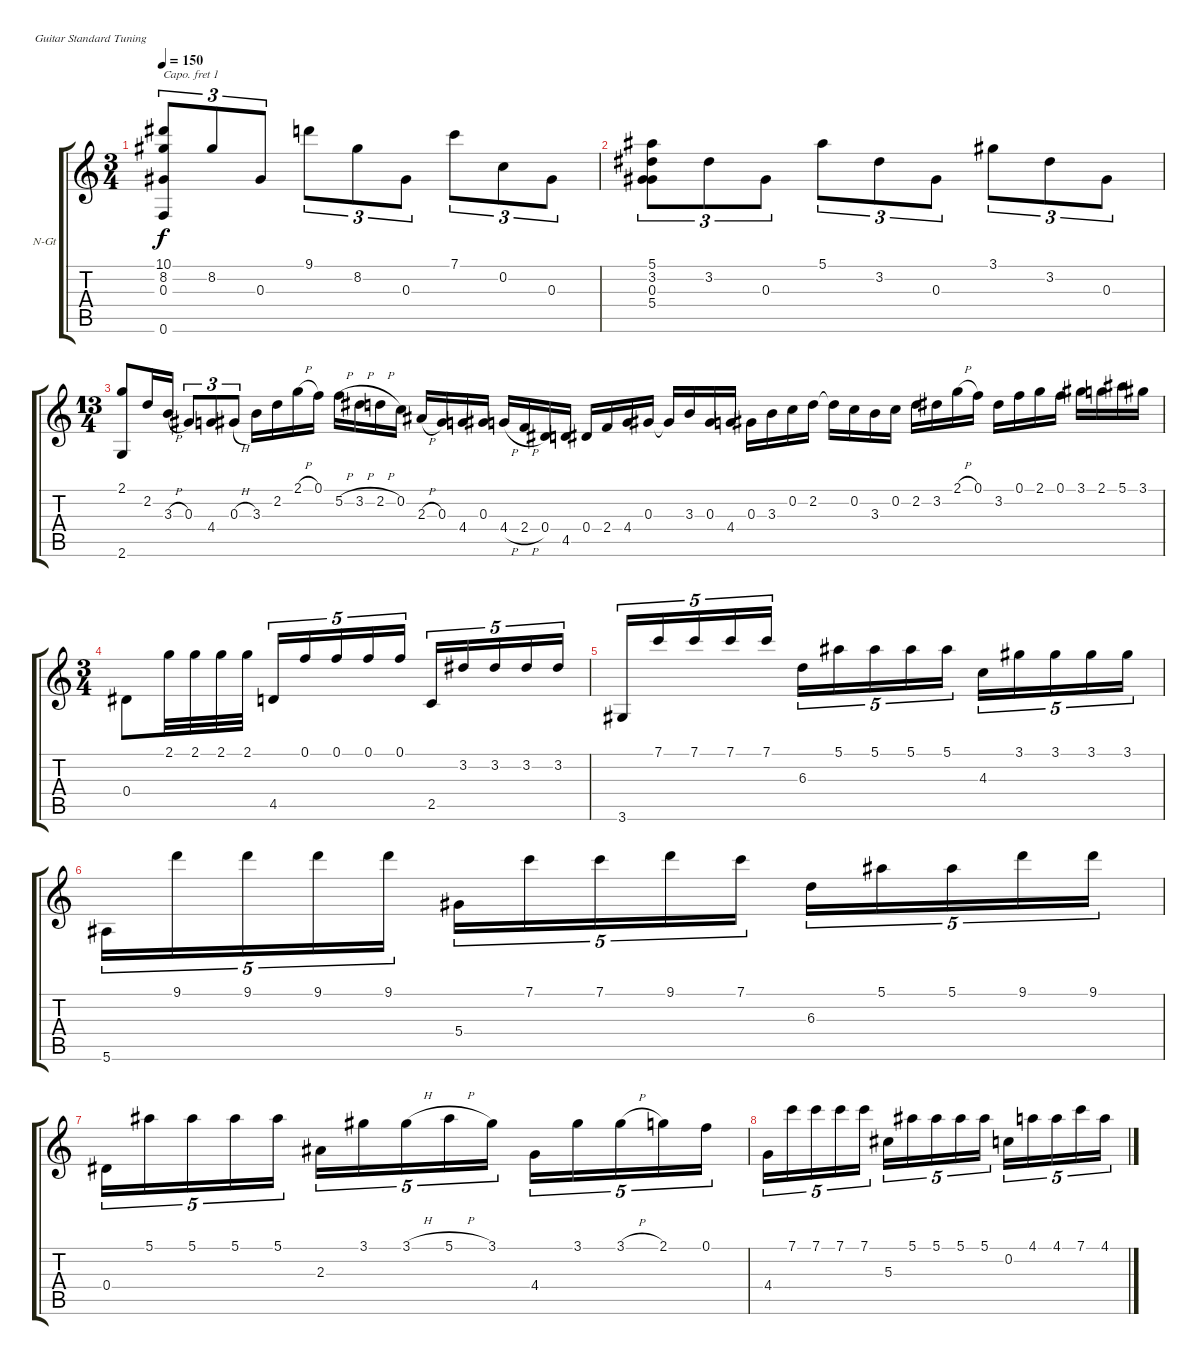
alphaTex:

\bracketExtendMode groupsimilarinstruments
\firstSystemTrackNameOrientation horizontal
\otherSystemsTrackNameOrientation horizontal
\track ("Tarantas" "N-Gt") {instrument acousticguitarnylon}
\staff {score tabs}
\capo 1
\tuning (E4 B3 G3 D3 A2 E2)
\ts (3 4)
\tempo 150
\clef g2
\ks c
(10.1 8.2 0.3 0.6).8{tu (3 2) dy f} 8.2.8{tu (3 2)} 0.3.8{tu (3 2)} 9.1.8{tu (3 2)} 8.2.8{tu (3 2)} 0.3.8{tu (3 2)} 7.1.8{tu (3 2)} 0.2.8{tu (3 2)} 0.3.8{tu (3 2)} |
(5.1 3.2 0.3 5.4).8{tu (3 2)} 3.2.8{tu (3 2)} 0.3.8{tu (3 2)} 5.1.8{tu (3 2)} 3.2.8{tu (3 2)} 0.3.8{tu (3 2)} 3.1.8{tu (3 2)} 3.2.8{tu (3 2)} 0.3.8{tu (3 2)} |
\ts (13 4)
(2.1 2.6).8 2.2.16 3.3{h}.16 0.3.8{tu (3 2)} 4.4.8{tu (3 2)} 0.3{h}.8{tu (3 2)} 3.3.16 2.2.16 2.1{h}.16 0.1.16 5.2{h}.16 3.2{h}.16 2.2{h}.16 0.2.16 2.3{h}.16 0.3.16 4.4.16 0.3.16 4.4{h}.16 2.4{h}.16 0.4.16 4.5.16 0.4.16 2.4.16 4.4.16 0.3.16 0.3{t}.16 3.3.16 0.3.16 4.4.16 0.3.16 3.3.16 0.2.16 2.2.16 2.2{t}.16 0.2.16 3.3.16 0.2.16 2.2.16 3.2.16 2.1{h}.16 0.1.16 3.2.16 0.1.16 2.1.16 0.1.16 3.1.16 2.1.16 5.1.16 3.1.16 |
\ts (3 4)
0.4.8 2.1.32 2.1.32 2.1.32 2.1.32 4.5.16{tu (5 4)} 0.1.16{tu (5 4)} 0.1.16{tu (5 4)} 0.1.16{tu (5 4)} 0.1.16{tu (5 4)} 2.5.16{tu (5 4)} 3.2.16{tu (5 4)} 3.2.16{tu (5 4)} 3.2.16{tu (5 4)} 3.2.16{tu (5 4)} |
3.6.16{tu (5 4)} 7.1.16{tu (5 4)} 7.1.16{tu (5 4)} 7.1.16{tu (5 4)} 7.1.16{tu (5 4)} 6.3.16{tu (5 4)} 5.1.16{tu (5 4)} 5.1.16{tu (5 4)} 5.1.16{tu (5 4)} 5.1.16{tu (5 4)} 4.3.16{tu (5 4)} 3.1.16{tu (5 4)} 3.1.16{tu (5 4)} 3.1.16{tu (5 4)} 3.1.16{tu (5 4)} |
5.6.16{tu (5 4)} 9.1.16{tu (5 4)} 9.1.16{tu (5 4)} 9.1.16{tu (5 4)} 9.1.16{tu (5 4)} 5.4.16{tu (5 4)} 7.1.16{tu (5 4)} 7.1.16{tu (5 4)} 9.1.16{tu (5 4)} 7.1.16{tu (5 4)} 6.3.16{tu (5 4)} 5.1.16{tu (5 4)} 5.1.16{tu (5 4)} 9.1.16{tu (5 4)} 9.1.16{tu (5 4)} |
0.4.16{tu (5 4)} 5.1.16{tu (5 4)} 5.1.16{tu (5 4)} 5.1.16{tu (5 4)} 5.1.16{tu (5 4)} 2.3.16{tu (5 4)} 3.1.16{tu (5 4)} 3.1{h}.16{tu (5 4)} 5.1{h}.16{tu (5 4)} 3.1.16{tu (5 4)} 4.4.16{tu (5 4)} 3.1.16{tu (5 4)} 3.1{h}.16{tu (5 4)} 2.1.16{tu (5 4)} 0.1.16{tu (5 4)} |
4.4.16{tu (5 4)} 7.1.16{tu (5 4)} 7.1.16{tu (5 4)} 7.1.16{tu (5 4)} 7.1.16{tu (5 4)} 5.3.16{tu (5 4)} 5.1.16{tu (5 4)} 5.1.16{tu (5 4)} 5.1.16{tu (5 4)} 5.1.16{tu (5 4)} 0.2.16{tu (5 4)} 4.1.16{tu (5 4)} 4.1.16{tu (5 4)} 7.1.16{tu (5 4)} 4.1.16{tu (5 4)}
